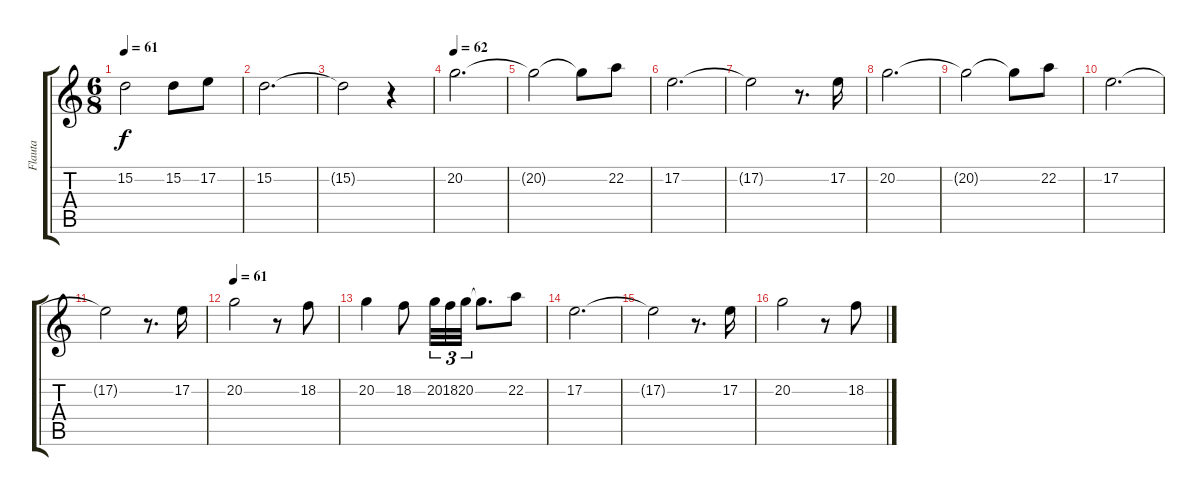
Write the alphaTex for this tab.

\track ("Flauta" "Flauta") {instrument recorder}
\staff {score tabs}
\tuning (E4 B3 G3 D3 A2 E2) {hide}
\ts (6 8)
\tempo 61
\clef g2
\ks c
15.2{t}.2{dy f} 15.2.8 17.2.8 |
15.2.2{d} |
15.2{t}.2 r.4 |
\tempo 62
20.2.2{d} |
20.2{t}.2 20.2{t}.8 22.2.8 |
17.2.2{d} |
17.2{t}.2 r.8{d} 17.2.16 |
20.2.2{d} |
20.2{t}.2 20.2{t}.8 22.2.8 |
17.2.2{d} |
17.2{t}.2 r.8{d} 17.2.16 |
\tempo 61
20.2.2 r.8 18.2.8 |
20.2.4 18.2.8 20.2.32{tu (3 2)} 18.2.32{tu (3 2)} 20.2.32{tu (3 2)} 20.2{t}.8{d} 22.2.8 |
17.2.2{d} |
17.2{t}.2 r.8{d} 17.2.16 |
20.2.2 r.8 18.2.8
